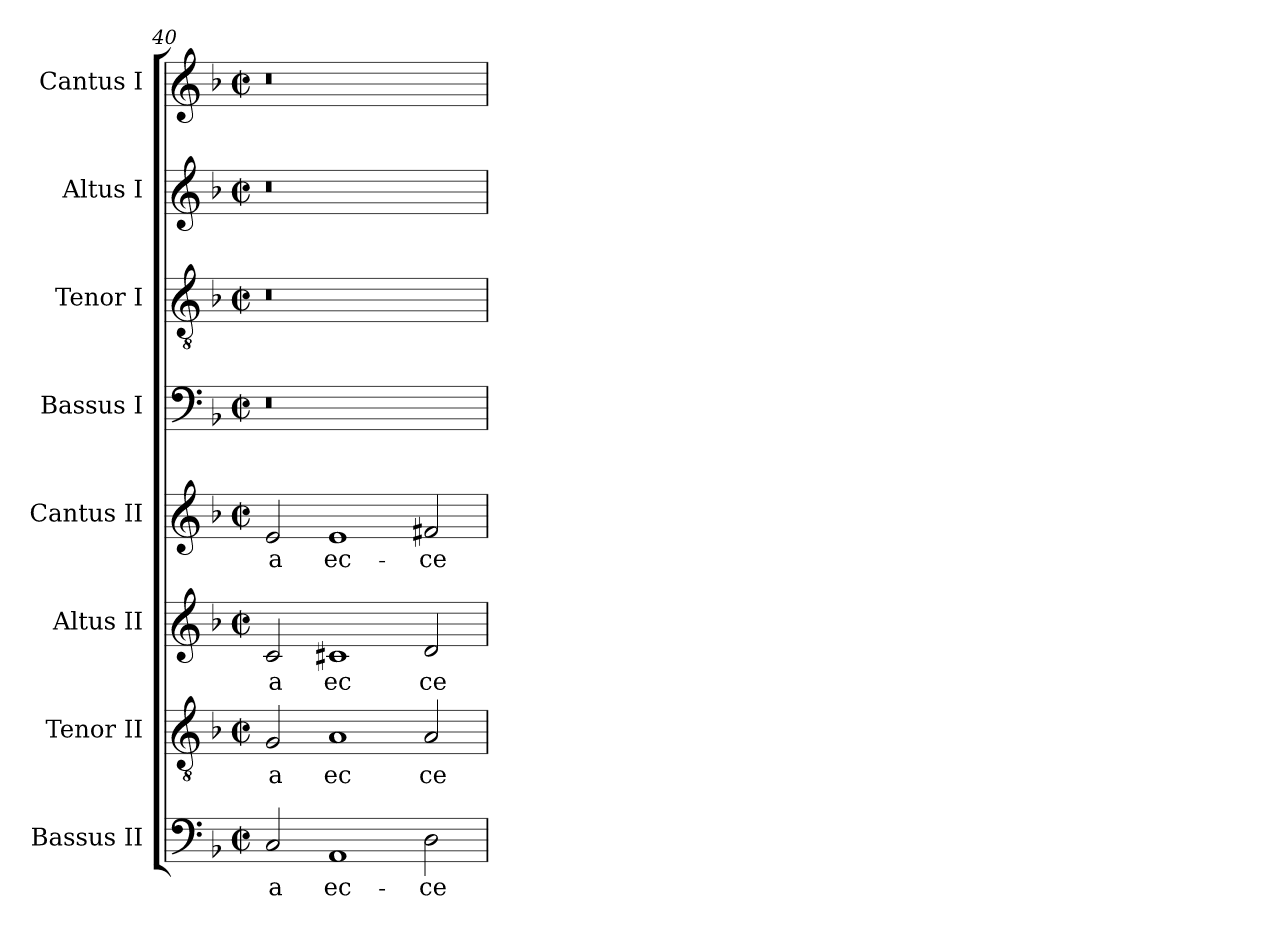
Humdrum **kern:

**kern	**text	**kern	**text	**kern	**text	**kern	**text	**kern	**kern	**kern	**kern
*part8	*part8	*part7	*part7	*part6	*part6	*part5	*part5	*part4	*part3	*part2	*part1
*staff8	*staff8	*staff7	*staff7	*staff6	*staff6	*staff5	*staff5	*staff4	*staff3	*staff2	*staff1
*I"Bassus II	*	*I"Tenor II	*	*I"Altus II	*	*I"Cantus II	*	*I"Bassus I	*I"Tenor I	*I"Altus I	*I"Cantus I
*clefF4	*	*clefGv2	*	*clefG2	*	*clefG2	*	*clefF4	*clefGv2	*clefG2	*clefG2
*k[b-]	*	*k[b-]	*	*k[b-]	*	*k[b-]	*	*k[b-]	*k[b-]	*k[b-]	*k[b-]
*F:	*	*F:	*	*F:	*	*F:	*	*F:	*F:	*F:	*F:
*M2/2	*	*M2/2	*	*M2/2	*	*M2/2	*	*M2/2	*M2/2	*M2/2	*M2/2
*met(c|)	*	*met(c|)	*	*met(c|)	*	*met(c|)	*	*met(c|)	*met(c|)	*met(c|)	*met(c|)
=40	=40	=40	=40	=40	=40	=40	=40	=40	=40	=40	=40
!	!LO:LY:b:cj	!	!LO:LY:b:cj	!	!LO:LY:b:cj	!	!LO:LY:b:cj	!	!	!	!
2C/	-a	2G/	a	2c/	a	2e/	-a	0r	0r	0r	0r
!	!LO:LY:b:cj	!	!LO:LY:b:cj	!	!LO:LY:b:cj	!	!LO:LY:b:cj	!	!	!	!
1AA	ec-	1A	ec	1c#X	ec	1e	ec-	.	.	.	.
!	!LO:LY:b:cj	!	!LO:LY:b:cj	!	!LO:LY:b:cj	!	!LO:LY:b:cj	!	!	!	!
2D\	-ce	2A/	ce	2d/	ce	2f#X/	-ce	.	.	.	.
=	=	=	=	=	=	=	=	=	=	=	=
*-	*-	*-	*-	*-	*-	*-	*-	*-	*-	*-	*-
